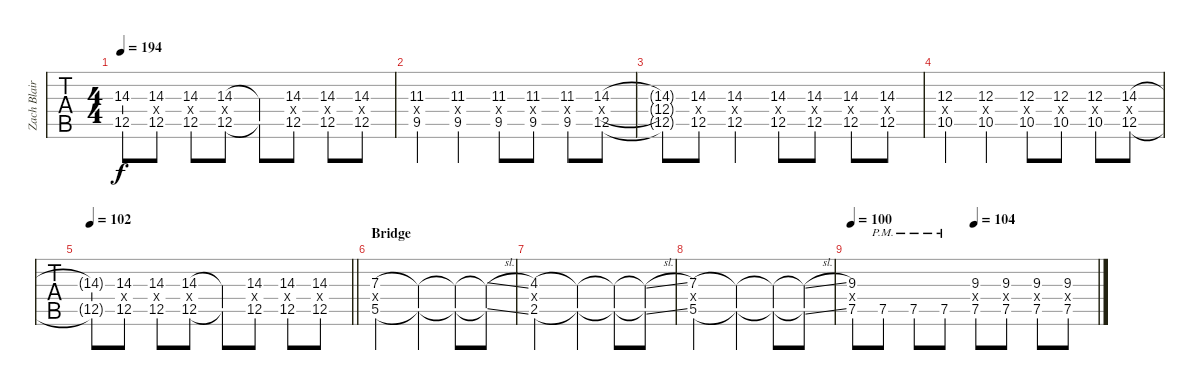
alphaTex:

\track ("Zach Blair - Guitar One" "Zach Blair") {instrument distortionguitar}
\staff {tabs}
\tuning (Eb4 Bb3 Gb3 Db3 Ab2 Eb2) {hide}
\ts (4 4)
\tempo 194
\clef g2
\ks c
(14.3{t} 12.5{t}).8{dy f} (14.3 12.4{x} 12.5).8 (14.3 12.4{x} 12.5).8 (14.3 12.4{x} 12.5).8 (14.3{t} 12.5{t}).8 (14.3 12.4{x} 12.5).8 (14.3 12.4{x} 12.5).8 (14.3 12.4{x} 12.5).8 |
(11.3 9.4{x} 9.5).4 (11.3 9.4{x} 9.5).4 (11.3 9.4{x} 9.5).8 (11.3 9.4{x} 9.5).8 (11.3 9.4{x} 9.5).8 (14.3 12.4{x} 12.5).8 |
(14.3{t} 12.4{t} 12.5{t}).8 (14.3 12.4{x} 12.5).8 (14.3 12.4{x} 12.5).4 (14.3 12.4{x} 12.5).8 (14.3 12.4{x} 12.5).8 (14.3 12.4{x} 12.5).8 (14.3 12.4{x} 12.5).8 |
(12.3 10.4{x} 10.5).4 (12.3 10.4{x} 10.5).4 (12.3 10.4{x} 10.5).8 (12.3 10.4{x} 10.5).8 (12.3 10.4{x} 10.5).8 (14.3 12.4{x} 12.5).8 |
\tempo 102
\barLineRight lightlight
(14.3{t} 12.5{t}).8 (14.3 12.4{x} 12.5).8 (14.3 12.4{x} 12.5).8 (14.3 12.4{x} 12.5).8 (14.3{t} 12.5{t}).8 (14.3 12.4{x} 12.5).8 (14.3 12.4{x} 12.5).8 (14.3 12.4{x} 12.5).8 |
\section ("" "Bridge")
(7.3 10.4{x} 5.5).2 (7.3{t} 5.5{t}).4 (7.3{t} 5.5{t}).8 (7.3{sl t} 5.5{sl t}).8 |
(4.3 2.4{x} 2.5).2 (4.3{t} 2.5{t}).4 (4.3{t} 2.5{t}).8 (4.3{sl t} 2.5{sl t}).8 |
(7.3 10.4{x} 5.5).2 (7.3{t} 5.5{t}).4 (7.3{t} 5.5{t}).8 (7.3{sl t} 5.5{sl t}).8 |
\tempo 100
\tempo (104 0.5)
(9.3 2.4{x} 7.5).8 7.5{pm}.8 7.5{pm}.8 7.5{pm}.8 (9.3 7.4{x} 7.5).8 (9.3 7.4{x} 7.5).8 (9.3 7.4{x} 7.5).8 (9.3 7.4{x} 7.5).8
